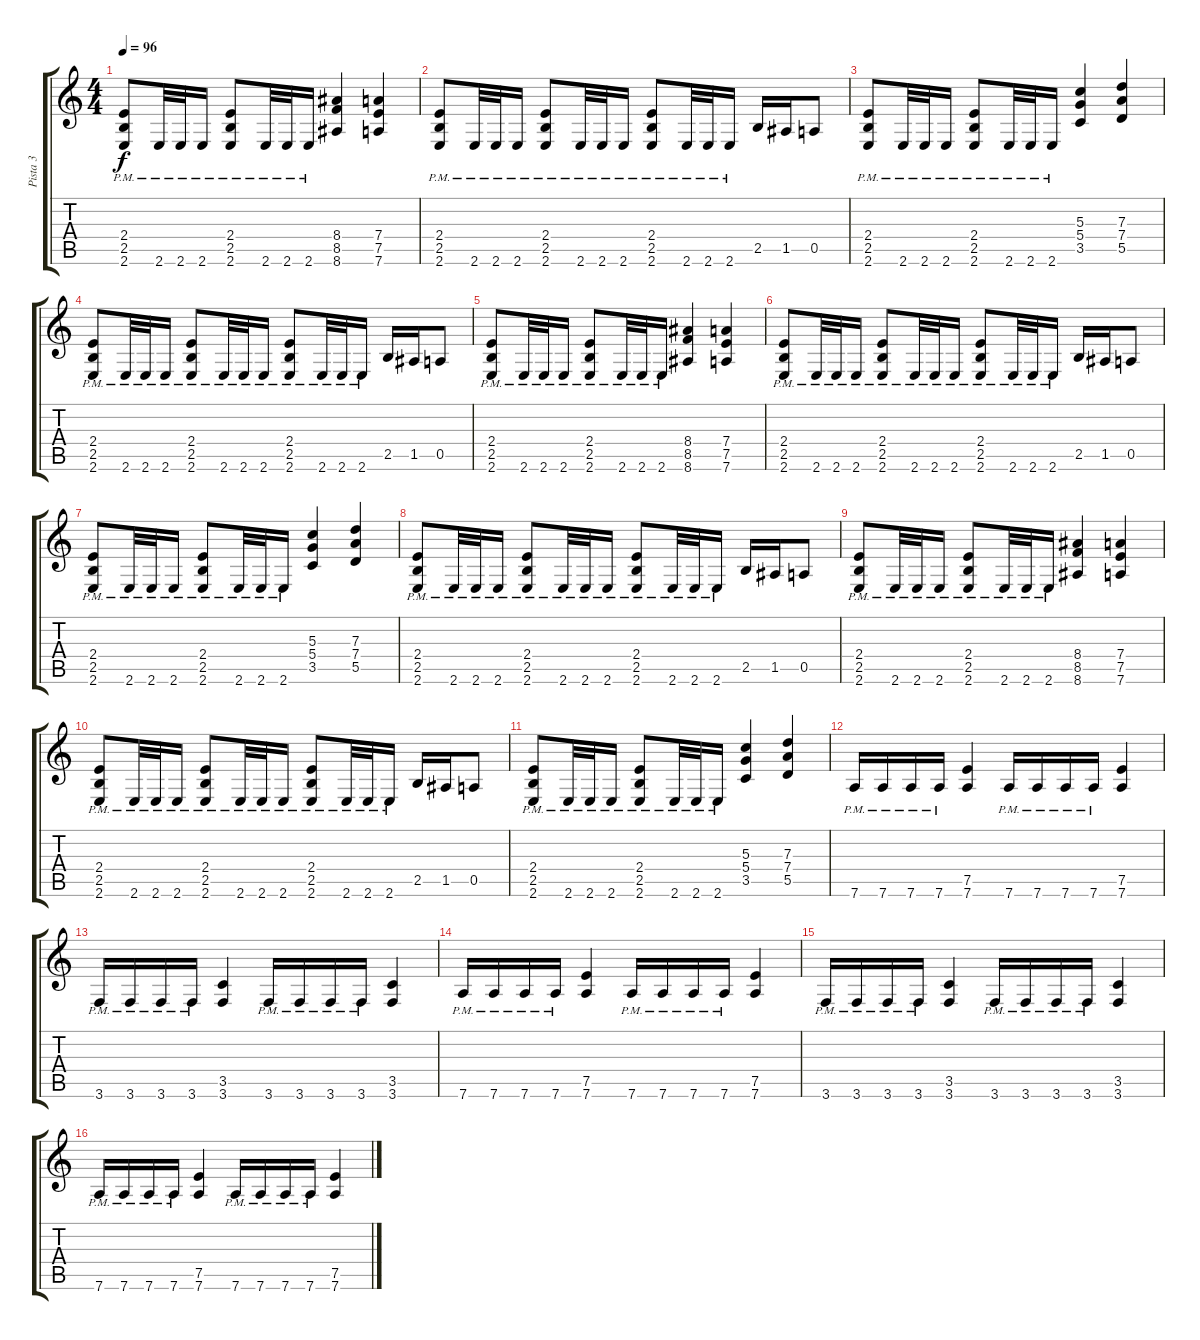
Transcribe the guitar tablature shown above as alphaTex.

\track ("Pista 3" "Pista 3") {instrument overdrivenguitar}
\staff {score tabs}
\tuning (E4 B3 G3 D3 A2 D2) {hide}
\ts (4 4)
\tempo 96
\clef g2
\ks c
(2.4{pm} 2.5{pm} 2.6{pm}).8{dy f} 2.6{pm}.32 2.6{pm}.32 2.6{pm}.16 (2.4{pm} 2.5{pm} 2.6{pm}).8 2.6{pm}.32 2.6{pm}.32 2.6{pm}.16 (8.4 8.5 8.6).4 (7.4 7.5 7.6).4 |
(2.4{pm} 2.5{pm} 2.6{pm}).8 2.6{pm}.32 2.6{pm}.32 2.6{pm}.16 (2.4{pm} 2.5{pm} 2.6{pm}).8 2.6{pm}.32 2.6{pm}.32 2.6{pm}.16 (2.4{pm} 2.5{pm} 2.6{pm}).8 2.6{pm}.32 2.6{pm}.32 2.6{pm}.16 2.5.16 1.5.16 0.5.8 |
(2.4{pm} 2.5{pm} 2.6{pm}).8 2.6{pm}.32 2.6{pm}.32 2.6{pm}.16 (2.4{pm} 2.5{pm} 2.6{pm}).8 2.6{pm}.32 2.6{pm}.32 2.6{pm}.16 (5.3 5.4 3.5).4 (7.3 7.4 5.5).4 |
(2.4{pm} 2.5{pm} 2.6{pm}).8 2.6{pm}.32 2.6{pm}.32 2.6{pm}.16 (2.4{pm} 2.5{pm} 2.6{pm}).8 2.6{pm}.32 2.6{pm}.32 2.6{pm}.16 (2.4{pm} 2.5{pm} 2.6{pm}).8 2.6{pm}.32 2.6{pm}.32 2.6{pm}.16 2.5.16 1.5.16 0.5.8 |
(2.4{pm} 2.5{pm} 2.6{pm}).8 2.6{pm}.32 2.6{pm}.32 2.6{pm}.16 (2.4{pm} 2.5{pm} 2.6{pm}).8 2.6{pm}.32 2.6{pm}.32 2.6{pm}.16 (8.4 8.5 8.6).4 (7.4 7.5 7.6).4 |
(2.4{pm} 2.5{pm} 2.6{pm}).8 2.6{pm}.32 2.6{pm}.32 2.6{pm}.16 (2.4{pm} 2.5{pm} 2.6{pm}).8 2.6{pm}.32 2.6{pm}.32 2.6{pm}.16 (2.4{pm} 2.5{pm} 2.6{pm}).8 2.6{pm}.32 2.6{pm}.32 2.6{pm}.16 2.5.16 1.5.16 0.5.8 |
(2.4{pm} 2.5{pm} 2.6{pm}).8 2.6{pm}.32 2.6{pm}.32 2.6{pm}.16 (2.4{pm} 2.5{pm} 2.6{pm}).8 2.6{pm}.32 2.6{pm}.32 2.6{pm}.16 (5.3 5.4 3.5).4 (7.3 7.4 5.5).4 |
(2.4{pm} 2.5{pm} 2.6{pm}).8 2.6{pm}.32 2.6{pm}.32 2.6{pm}.16 (2.4{pm} 2.5{pm} 2.6{pm}).8 2.6{pm}.32 2.6{pm}.32 2.6{pm}.16 (2.4{pm} 2.5{pm} 2.6{pm}).8 2.6{pm}.32 2.6{pm}.32 2.6{pm}.16 2.5.16 1.5.16 0.5.8 |
(2.4{pm} 2.5{pm} 2.6{pm}).8 2.6{pm}.32 2.6{pm}.32 2.6{pm}.16 (2.4{pm} 2.5{pm} 2.6{pm}).8 2.6{pm}.32 2.6{pm}.32 2.6{pm}.16 (8.4 8.5 8.6).4 (7.4 7.5 7.6).4 |
(2.4{pm} 2.5{pm} 2.6{pm}).8 2.6{pm}.32 2.6{pm}.32 2.6{pm}.16 (2.4{pm} 2.5{pm} 2.6{pm}).8 2.6{pm}.32 2.6{pm}.32 2.6{pm}.16 (2.4{pm} 2.5{pm} 2.6{pm}).8 2.6{pm}.32 2.6{pm}.32 2.6{pm}.16 2.5.16 1.5.16 0.5.8 |
(2.4{pm} 2.5{pm} 2.6{pm}).8 2.6{pm}.32 2.6{pm}.32 2.6{pm}.16 (2.4{pm} 2.5{pm} 2.6{pm}).8 2.6{pm}.32 2.6{pm}.32 2.6{pm}.16 (5.3 5.4 3.5).4 (7.3 7.4 5.5).4 |
7.6{pm}.16 7.6{pm}.16 7.6{pm}.16 7.6{pm}.16 (7.5 7.6).4 7.6{pm}.16 7.6{pm}.16 7.6{pm}.16 7.6{pm}.16 (7.5 7.6).4 |
3.6{pm}.16 3.6{pm}.16 3.6{pm}.16 3.6{pm}.16 (3.5 3.6).4 3.6{pm}.16 3.6{pm}.16 3.6{pm}.16 3.6{pm}.16 (3.5 3.6).4 |
7.6{pm}.16 7.6{pm}.16 7.6{pm}.16 7.6{pm}.16 (7.5 7.6).4 7.6{pm}.16 7.6{pm}.16 7.6{pm}.16 7.6{pm}.16 (7.5 7.6).4 |
3.6{pm}.16 3.6{pm}.16 3.6{pm}.16 3.6{pm}.16 (3.5 3.6).4 3.6{pm}.16 3.6{pm}.16 3.6{pm}.16 3.6{pm}.16 (3.5 3.6).4 |
7.6{pm}.16 7.6{pm}.16 7.6{pm}.16 7.6{pm}.16 (7.5 7.6).4 7.6{pm}.16 7.6{pm}.16 7.6{pm}.16 7.6{pm}.16 (7.5 7.6).4
